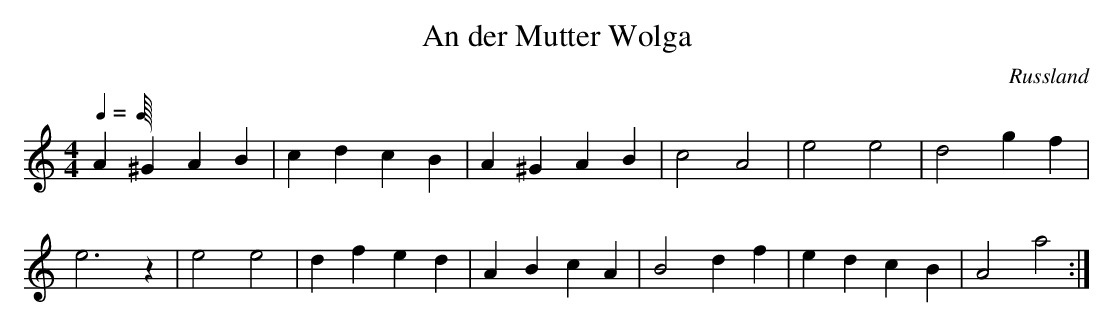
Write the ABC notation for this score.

X:1
T:An der Mutter Wolga
L:1/4
M:4/4
Q:C4=40
O:Russland
K:C
A ^G A B|c d c B| A ^G A B|c2 A2|e2 e2 |d2 g f|
e3 z|e2 e2 |d f e d |A B c A|B2 d f| e d c B|A2 a2:|
